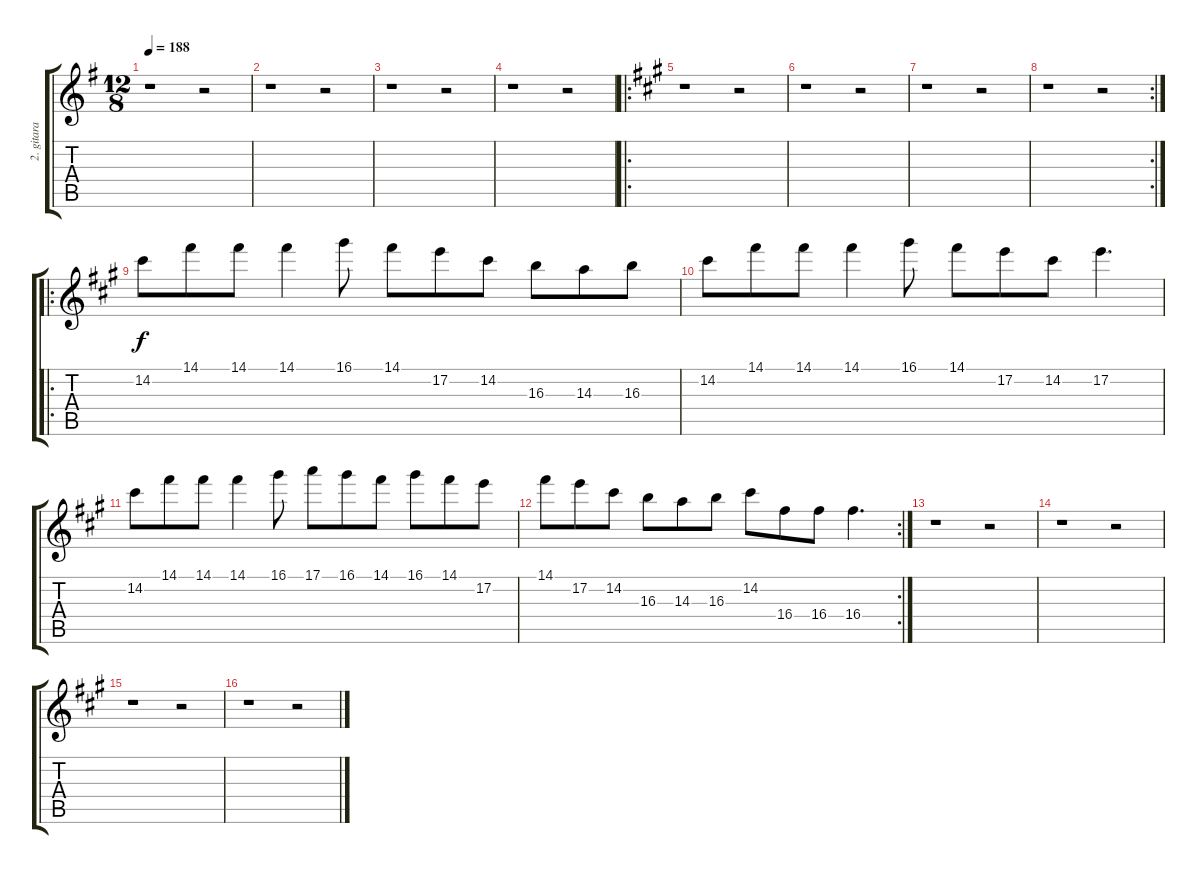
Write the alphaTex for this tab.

\track ("2. gitara (umisto violine)" "2. gitara ") {instrument overdrivenguitar}
\staff {score tabs}
\tuning (E4 B3 G3 D3 A2 E2) {hide}
\ts (12 8)
\tempo 188
\clef g2
\ks g
r.1{dy f} r.2 |
r.1 r.2 |
r.1 r.2 |
r.1 r.2 |
\ro
\ks a
r.1 r.2 |
r.1 r.2 |
r.1 r.2 |
\rc 2
r.1 r.2 |
\ro
14.2.8 14.1.8 14.1.8 14.1.4 16.1.8 14.1.8 17.2.8 14.2.8 16.3.8 14.3.8 16.3.8 |
14.2.8 14.1.8 14.1.8 14.1.4 16.1.8 14.1.8 17.2.8 14.2.8 17.2.4{d} |
14.2.8 14.1.8 14.1.8 14.1.4 16.1.8 17.1.8 16.1.8 14.1.8 16.1.8 14.1.8 17.2.8 |
\rc 2
14.1.8 17.2.8 14.2.8 16.3.8 14.3.8 16.3.8 14.2.8 16.4.8 16.4.8 16.4.4{d} |
r.1 r.2 |
r.1 r.2 |
r.1 r.2 |
r.1 r.2
